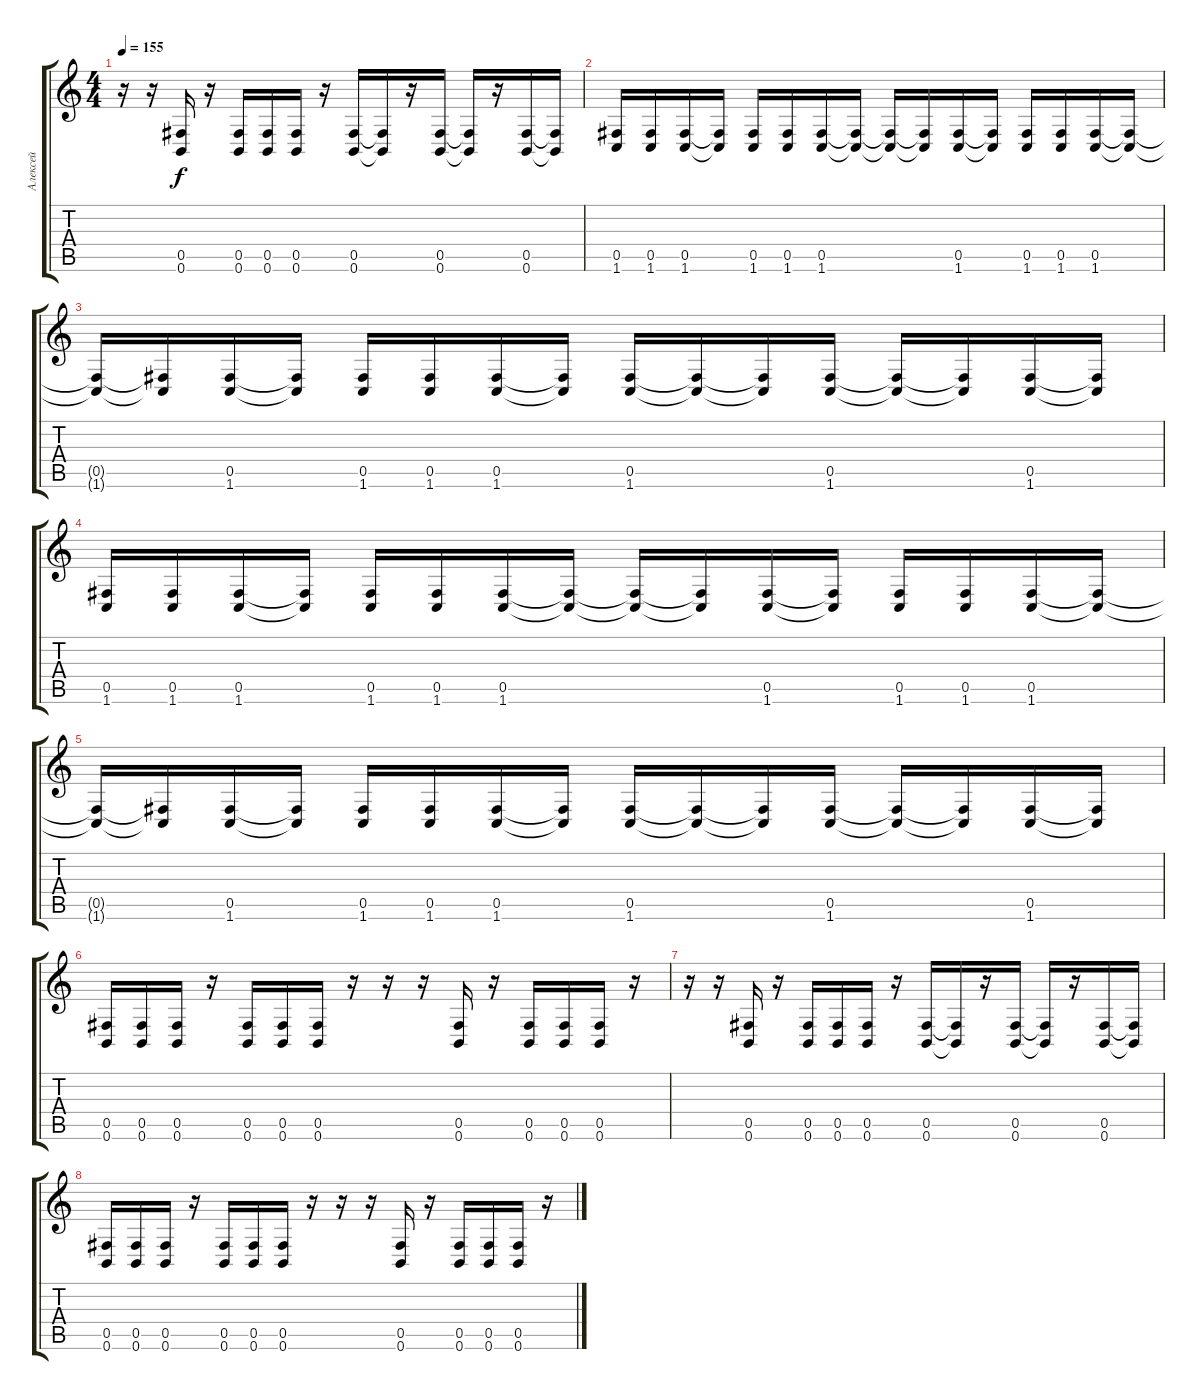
\track ("Алексей" "Алексей") {instrument distortionguitar}
\staff {score tabs}
\tuning (Db4 Ab3 E3 B2 Gb2 B1) {hide}
\ts (4 4)
\tempo 155
\clef g2
\ks c
r.16{dy f} r.16 (0.5 0.6).16 r.16 (0.5 0.6).16 (0.5 0.6).16 (0.5 0.6).16 r.16 (0.5 0.6).16 (0.5{t} 0.6{t}).16 r.16 (0.5 0.6).16 (0.5{t} 0.6{t}).16 r.16 (0.5 0.6).16 (0.5{t} 0.6{t}).16 |
(0.5 1.6).16 (0.5 1.6).16 (0.5 1.6).16 (0.5{t} 1.6{t}).16 (0.5 1.6).16 (0.5 1.6).16 (0.5 1.6).16 (0.5{t} 1.6{t}).16 (0.5{t} 1.6{t}).16 (0.5{t} 1.6{t}).16 (0.5 1.6).16 (0.5{t} 1.6{t}).16 (0.5 1.6).16 (0.5 1.6).16 (0.5 1.6).16 (0.5{t} 1.6{t}).16 |
(0.5{t} 1.6{t}).16 (0.5{t} 1.6{t}).16 (0.5 1.6).16 (0.5{t} 1.6{t}).16 (0.5 1.6).16 (0.5 1.6).16 (0.5 1.6).16 (0.5{t} 1.6{t}).16 (0.5 1.6).16 (0.5{t} 1.6{t}).16 (0.5{t} 1.6{t}).16 (0.5 1.6).16 (0.5{t} 1.6{t}).16 (0.5{t} 1.6{t}).16 (0.5 1.6).16 (0.5{t} 1.6{t}).16 |
(0.5 1.6).16 (0.5 1.6).16 (0.5 1.6).16 (0.5{t} 1.6{t}).16 (0.5 1.6).16 (0.5 1.6).16 (0.5 1.6).16 (0.5{t} 1.6{t}).16 (0.5{t} 1.6{t}).16 (0.5{t} 1.6{t}).16 (0.5 1.6).16 (0.5{t} 1.6{t}).16 (0.5 1.6).16 (0.5 1.6).16 (0.5 1.6).16 (0.5{t} 1.6{t}).16 |
(0.5{t} 1.6{t}).16 (0.5{t} 1.6{t}).16 (0.5 1.6).16 (0.5{t} 1.6{t}).16 (0.5 1.6).16 (0.5 1.6).16 (0.5 1.6).16 (0.5{t} 1.6{t}).16 (0.5 1.6).16 (0.5{t} 1.6{t}).16 (0.5{t} 1.6{t}).16 (0.5 1.6).16 (0.5{t} 1.6{t}).16 (0.5{t} 1.6{t}).16 (0.5 1.6).16 (0.5{t} 1.6{t}).16 |
(0.5 0.6).16 (0.5 0.6).16 (0.5 0.6).16 r.16 (0.5 0.6).16 (0.5 0.6).16 (0.5 0.6).16 r.16 r.16 r.16 (0.5 0.6).16 r.16 (0.5 0.6).16 (0.5 0.6).16 (0.5 0.6).16 r.16 |
r.16 r.16 (0.5 0.6).16 r.16 (0.5 0.6).16 (0.5 0.6).16 (0.5 0.6).16 r.16 (0.5 0.6).16 (0.5{t} 0.6{t}).16 r.16 (0.5 0.6).16 (0.5{t} 0.6{t}).16 r.16 (0.5 0.6).16 (0.5{t} 0.6{t}).16 |
(0.5 0.6).16 (0.5 0.6).16 (0.5 0.6).16 r.16 (0.5 0.6).16 (0.5 0.6).16 (0.5 0.6).16 r.16 r.16 r.16 (0.5 0.6).16 r.16 (0.5 0.6).16 (0.5 0.6).16 (0.5 0.6).16 r.16
